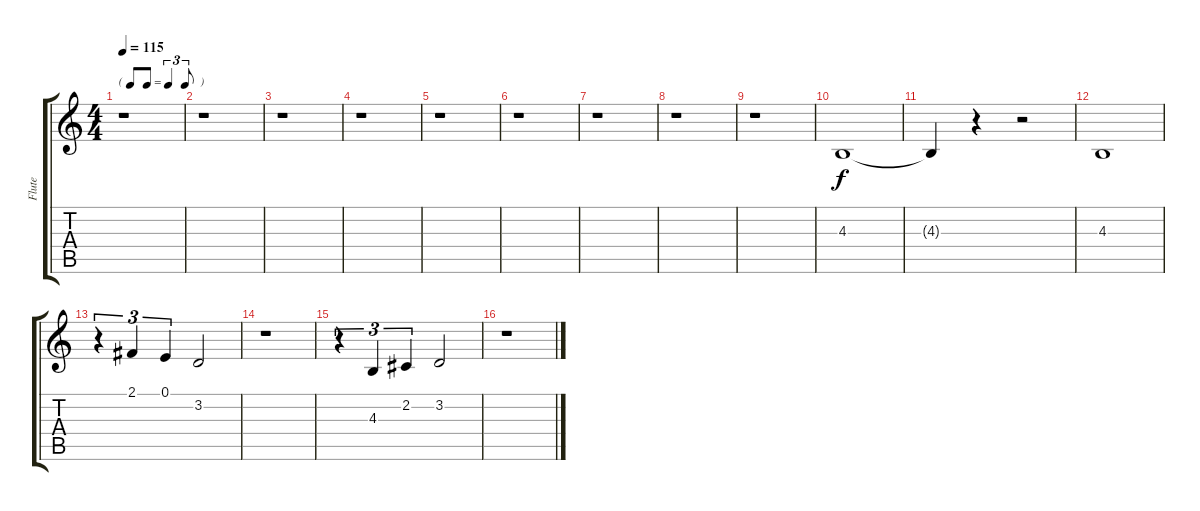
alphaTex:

\track ("Flute" "Flute") {instrument flute}
\staff {score tabs}
\tuning (E4 B3 G3 D3 A2 E2) {hide}
\ts (4 4)
\tf triplet8th
\tempo 115
\clef g2
\ks c
r.1{dy f} |
r.1 |
r.1 |
r.1 |
r.1 |
r.1 |
r.1 |
r.1 |
r.1 |
4.3.1 |
4.3{t}.4 r.4 r.2 |
4.3.1 |
r.4{tu (3 2)} 2.1.4{tu (3 2)} 0.1.4{tu (3 2)} 3.2.2 |
r.1 |
r.4{tu (3 2)} 4.3.4{tu (3 2)} 2.2.4{tu (3 2)} 3.2.2 |
r.1
